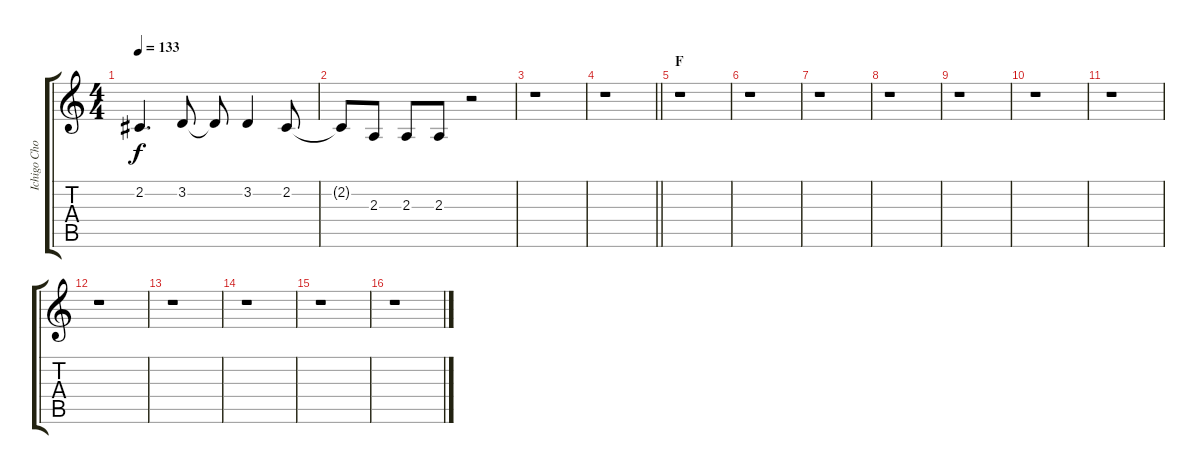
\track ("Ichigo Chorus" "Ichigo Cho") {instrument tenorsax}
\staff {score tabs}
\tuning (E4 B3 G3 D3 A2 E2) {hide}
\ts (4 4)
\tempo 133
\clef g2
\ks c
2.2.4{d dy f} 3.2.8 3.2{t}.8 3.2.4 2.2.8 |
2.2{t}.8 2.3.8 2.3.8 2.3.8 r.2 |
r.1 |
\barLineRight lightlight
r.1 |
\section ("" "F")
r.1 |
r.1 |
r.1 |
r.1 |
r.1 |
r.1 |
r.1 |
r.1 |
r.1 |
r.1 |
r.1 |
r.1
